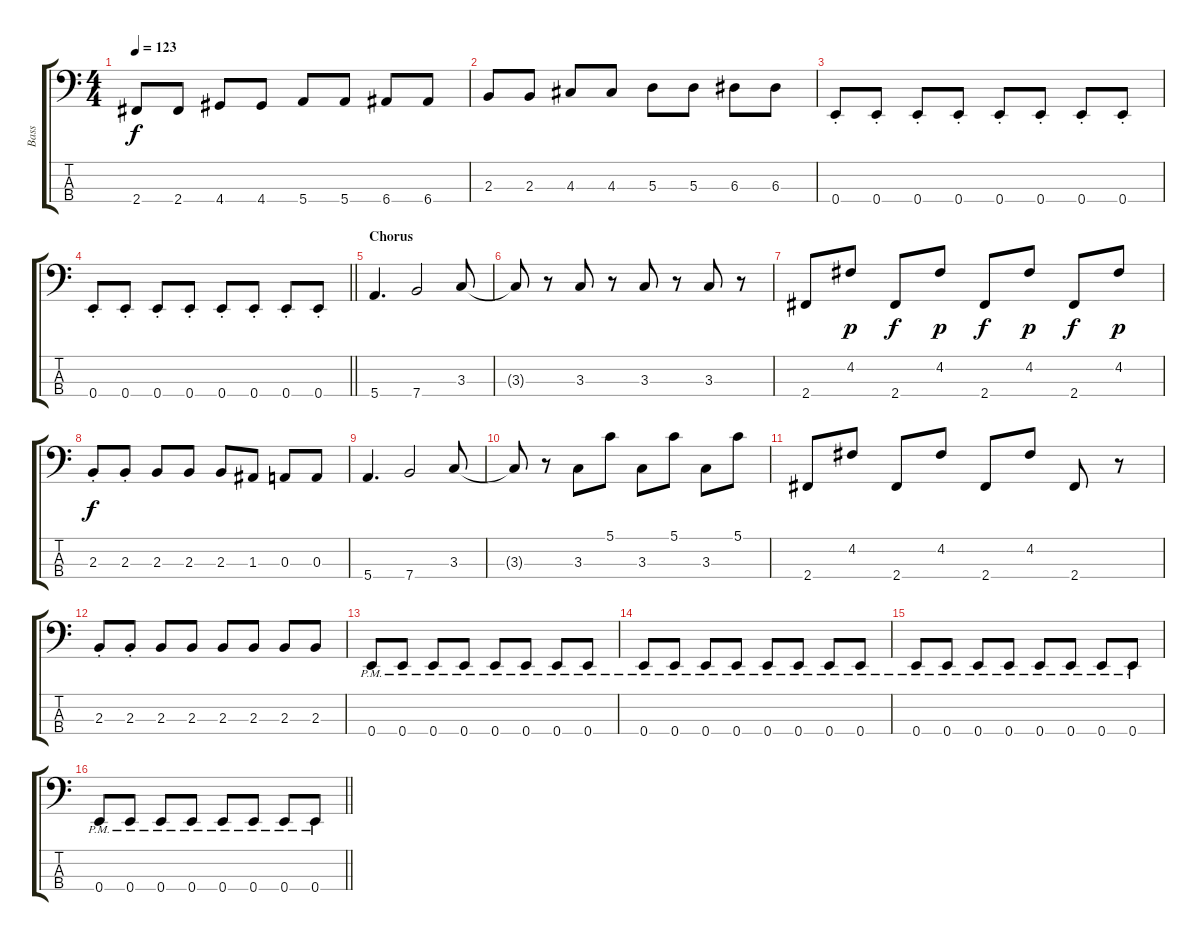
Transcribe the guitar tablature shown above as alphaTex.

\track ("Bass" "Bass") {instrument electricbassfinger}
\staff {score tabs}
\tuning (G2 D2 A1 E1) {hide}
\ts (4 4)
\tempo 123
\clef f4
\ks c
2.4.8{dy f} 2.4.8 4.4.8 4.4.8 5.4.8 5.4.8 6.4.8 6.4.8 |
2.3.8 2.3.8 4.3.8 4.3.8 5.3.8 5.3.8 6.3.8 6.3.8 |
0.4{st}.8 0.4{st}.8 0.4{st}.8 0.4{st}.8 0.4{st}.8 0.4{st}.8 0.4{st}.8 0.4{st}.8 |
\barLineRight lightlight
0.4{st}.8 0.4{st}.8 0.4{st}.8 0.4{st}.8 0.4{st}.8 0.4{st}.8 0.4{st}.8 0.4{st}.8 |
\section ("" "Chorus")
5.4.4{d} 7.4.2 3.3.8 |
3.3{t}.8 r.8 3.3.8 r.8 3.3.8 r.8 3.3.8 r.8 |
2.4.8 4.2.8{dy p} 2.4.8{dy f} 4.2.8{dy p} 2.4.8{dy f} 4.2.8{dy p} 2.4.8{dy f} 4.2.8{dy p} |
2.3{st}.8{dy f} 2.3{st}.8 2.3.8 2.3.8 2.3.8 1.3.8 0.3.8 0.3.8 |
5.4.4{d} 7.4.2 3.3.8 |
3.3{t}.8 r.8 3.3.8 5.1.8 3.3.8 5.1.8 3.3.8 5.1.8 |
2.4.8 4.2.8 2.4.8 4.2.8 2.4.8 4.2.8 2.4.8 r.8 |
2.3{st}.8 2.3{st}.8 2.3.8 2.3.8 2.3.8 2.3.8 2.3.8 2.3.8 |
0.4{pm}.8 0.4{pm}.8 0.4{pm}.8 0.4{pm}.8 0.4{pm}.8 0.4{pm}.8 0.4{pm}.8 0.4{pm}.8 |
0.4{pm}.8 0.4{pm}.8 0.4{pm}.8 0.4{pm}.8 0.4{pm}.8 0.4{pm}.8 0.4{pm}.8 0.4{pm}.8 |
0.4{pm}.8 0.4{pm}.8 0.4{pm}.8 0.4{pm}.8 0.4{pm}.8 0.4{pm}.8 0.4{pm}.8 0.4{pm}.8 |
\barLineRight lightlight
0.4{pm}.8 0.4{pm}.8 0.4{pm}.8 0.4{pm}.8 0.4{pm}.8 0.4{pm}.8 0.4{pm}.8 0.4{pm}.8
